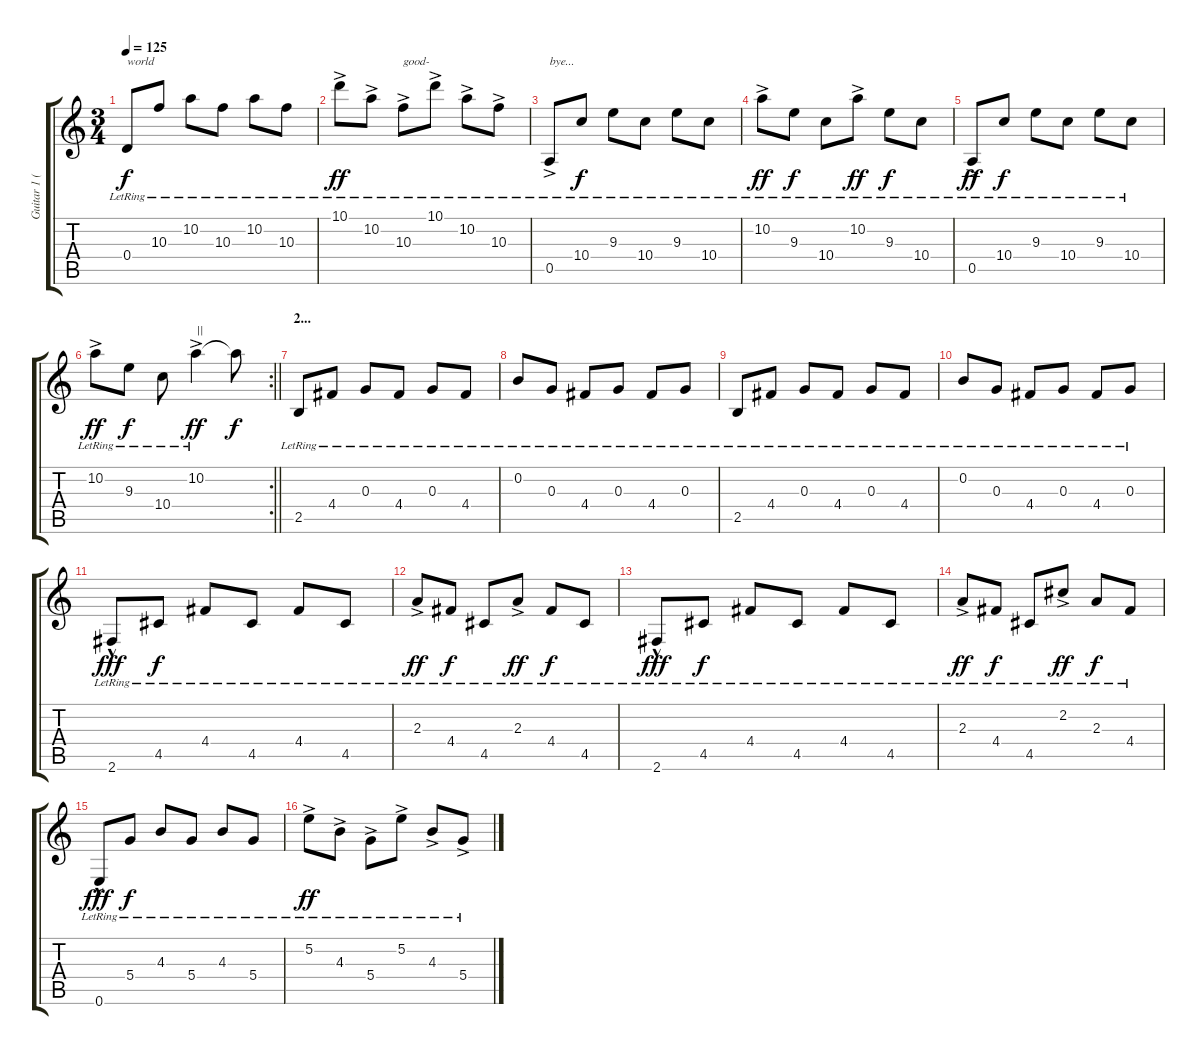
\track ("Guitar 1 (main rhythm)" "Guitar 1 (") {instrument acousticguitarnylon}
\staff {score tabs}
\tuning (E4 B3 G3 D3 A2 E2) {hide}
\ts (3 4)
\tempo 125
\clef g2
\ks c
0.4{lr}.8{txt "world" dy f} 10.3{lr}.8 10.2{lr}.8 10.3{lr}.8 10.2{lr}.8 10.3{lr}.8 |
10.1{ac lr}.8{dy ff} 10.2{ac lr}.8 10.3{ac lr}.8{txt "good-"} 10.1{ac lr}.8 10.2{ac lr}.8 10.3{ac lr}.8 |
0.5{ac lr}.8{txt "bye..."} 10.4{lr}.8{dy f} 9.3{lr}.8 10.4{lr}.8 9.3{lr}.8 10.4{lr}.8 |
10.2{ac lr}.8{dy ff} 9.3{lr}.8{dy f} 10.4{lr}.8 10.2{ac lr}.8{dy ff} 9.3{lr}.8{dy f} 10.4{lr}.8 |
0.5{ac lr}.8{dy ff} 10.4{lr}.8{dy f} 9.3{lr}.8 10.4{lr}.8 9.3{lr}.8 10.4{lr}.8 |
\rc 2
\barLineRight lightlight
10.2{ac lr}.8{dy ff} 9.3{lr}.8{dy f} 10.4{lr}.8 10.2{ac lr}.4{txt "||" dy ff} 10.2{t}.8{dy f} |
\section ("" "2...")
2.5{lr}.8 4.4{lr}.8 0.3{lr}.8 4.4{lr}.8 0.3{lr}.8 4.4{lr}.8 |
0.2{lr}.8 0.3{lr}.8 4.4{lr}.8 0.3{lr}.8 4.4{lr}.8 0.3{lr}.8 |
2.5{lr}.8 4.4{lr}.8 0.3{lr}.8 4.4{lr}.8 0.3{lr}.8 4.4{lr}.8 |
0.2{lr}.8 0.3{lr}.8 4.4{lr}.8 0.3{lr}.8 4.4{lr}.8 0.3{lr}.8 |
2.6{hac lr}.8{dy fff} 4.5{lr}.8{dy f} 4.4{lr}.8 4.5{lr}.8 4.4{lr}.8 4.5{lr}.8 |
2.3{ac lr}.8{dy ff} 4.4{lr}.8{dy f} 4.5{lr}.8 2.3{ac lr}.8{dy ff} 4.4{lr}.8{dy f} 4.5{lr}.8 |
2.6{hac lr}.8{dy fff} 4.5{lr}.8{dy f} 4.4{lr}.8 4.5{lr}.8 4.4{lr}.8 4.5{lr}.8 |
2.3{ac lr}.8{dy ff} 4.4{lr}.8{dy f} 4.5{lr}.8 2.2{ac lr}.8{dy ff} 2.3{lr}.8{dy f} 4.4{lr}.8 |
0.6{hac lr}.8{dy fff} 5.4{lr}.8{dy f} 4.3{lr}.8 5.4{lr}.8 4.3{lr}.8 5.4{lr}.8 |
5.2{ac lr}.8{dy ff} 4.3{ac lr}.8 5.4{ac lr}.8 5.2{ac lr}.8 4.3{ac lr}.8 5.4{ac lr}.8
